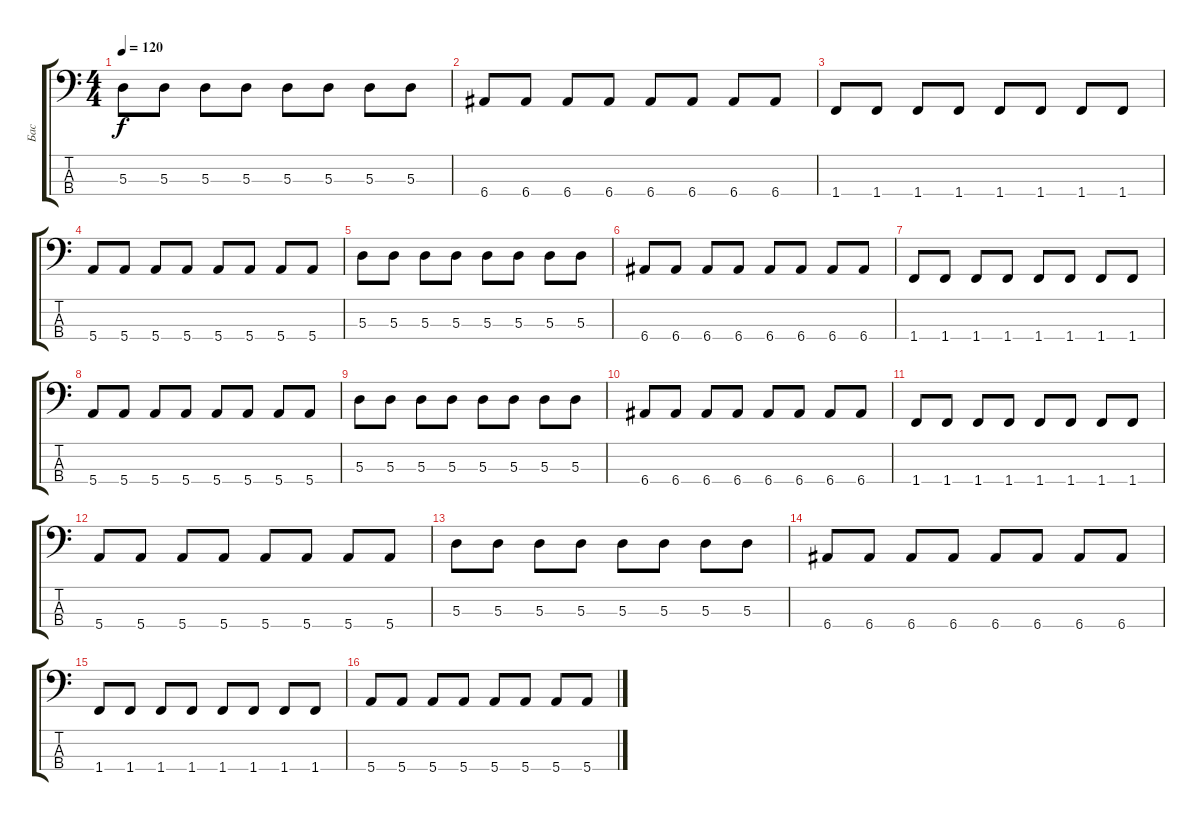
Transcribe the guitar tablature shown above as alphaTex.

\track ("Бас" "Бас") {instrument electricbassfinger}
\staff {score tabs}
\tuning (G2 D2 A1 E1) {hide}
\ts (4 4)
\tempo 120
\clef f4
\ks c
5.3.8{dy f} 5.3.8 5.3.8 5.3.8 5.3.8 5.3.8 5.3.8 5.3.8 |
6.4.8 6.4.8 6.4.8 6.4.8 6.4.8 6.4.8 6.4.8 6.4.8 |
1.4.8 1.4.8 1.4.8 1.4.8 1.4.8 1.4.8 1.4.8 1.4.8 |
5.4.8 5.4.8 5.4.8 5.4.8 5.4.8 5.4.8 5.4.8 5.4.8 |
5.3.8 5.3.8 5.3.8 5.3.8 5.3.8 5.3.8 5.3.8 5.3.8 |
6.4.8 6.4.8 6.4.8 6.4.8 6.4.8 6.4.8 6.4.8 6.4.8 |
1.4.8 1.4.8 1.4.8 1.4.8 1.4.8 1.4.8 1.4.8 1.4.8 |
5.4.8 5.4.8 5.4.8 5.4.8 5.4.8 5.4.8 5.4.8 5.4.8 |
5.3.8 5.3.8 5.3.8 5.3.8 5.3.8 5.3.8 5.3.8 5.3.8 |
6.4.8 6.4.8 6.4.8 6.4.8 6.4.8 6.4.8 6.4.8 6.4.8 |
1.4.8 1.4.8 1.4.8 1.4.8 1.4.8 1.4.8 1.4.8 1.4.8 |
5.4.8 5.4.8 5.4.8 5.4.8 5.4.8 5.4.8 5.4.8 5.4.8 |
5.3.8 5.3.8 5.3.8 5.3.8 5.3.8 5.3.8 5.3.8 5.3.8 |
6.4.8 6.4.8 6.4.8 6.4.8 6.4.8 6.4.8 6.4.8 6.4.8 |
1.4.8 1.4.8 1.4.8 1.4.8 1.4.8 1.4.8 1.4.8 1.4.8 |
5.4.8 5.4.8 5.4.8 5.4.8 5.4.8 5.4.8 5.4.8 5.4.8
